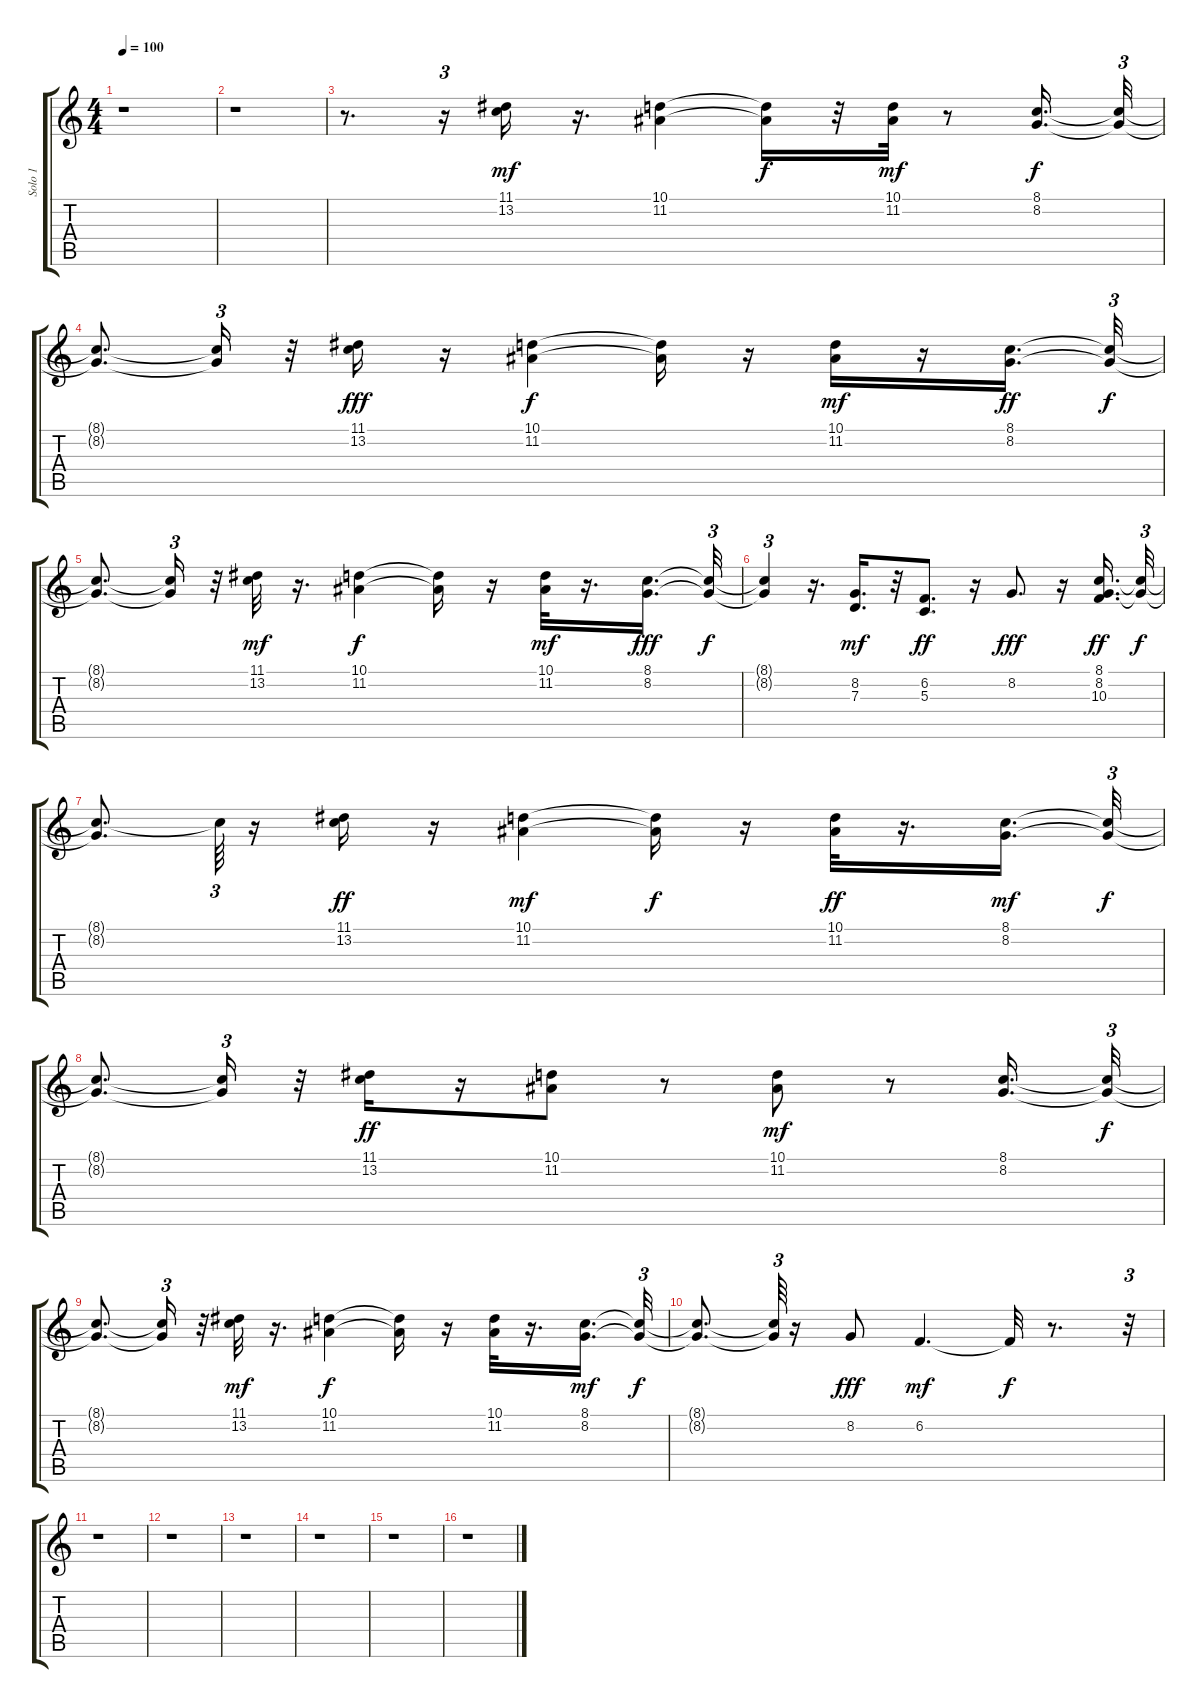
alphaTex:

\track ("Solo 1" "Solo 1") {instrument lead8bassandlead}
\staff {score tabs}
\tuning (E4 B3 G3 D3 A2 E2) {hide}
\ts (4 4)
\tempo 100
\clef g2
\ks c
r.1{dy f} |
r.1 |
r.8{d} r.16{tu (3 2)} (11.1 13.2).16{dy mf} r.16{d} (10.1 11.2).4 (10.1{t} 11.2{t}).16{dy f} r.32 (10.1 11.2).32{dy mf} r.8 (8.1 8.2).16{d dy f} (8.1{t} 8.2{t}).32{tu (3 2)} |
(8.1{t} 8.2{t}).8{d} (8.1{t} 8.2{t}).16{tu (3 2)} r.32 (11.1 13.2).16{dy fff} r.16 (10.1 11.2).4{dy f} (10.1{t} 11.2{t}).16 r.16 (10.1 11.2).16{dy mf} r.16 (8.1 8.2).16{d dy ff} (8.1{t} 8.2{t}).32{tu (3 2) dy f} |
(8.1{t} 8.2{t}).8{d} (8.1{t} 8.2{t}).16{tu (3 2)} r.32 (11.1 13.2).32{dy mf} r.16{d} (10.1 11.2).4{dy f} (10.1{t} 11.2{t}).16 r.16 (10.1 11.2).32{dy mf} r.16{d} (8.1 8.2).16{d dy fff} (8.1{t} 8.2{t}).32{tu (3 2) dy f} |
(8.1{t} 8.2{t}).4{tu (3 2)} r.16{d} (8.2 7.3).16{d dy mf} r.32 (6.2 5.3).8{d dy ff} r.16 8.2.8{d dy fff} r.16 (8.1 8.2 10.3).16{d dy ff} (8.1{t} 8.2{t}).32{tu (3 2) dy f} |
(8.1{t} 8.2{t}).8{d} 8.1{t}.64{tu (3 2)} r.16 (11.1 13.2).16{dy ff} r.16 (10.1 11.2).4{dy mf} (10.1{t} 11.2{t}).16{dy f} r.16 (10.1 11.2).32{dy ff} r.16{d} (8.1 8.2).16{d dy mf} (8.1{t} 8.2{t}).32{tu (3 2) dy f} |
(8.1{t} 8.2{t}).8{d} (8.1{t} 8.2{t}).16{tu (3 2)} r.32 (11.1 13.2).16{dy ff} r.16 (10.1 11.2).8 r.8 (10.1 11.2).8{dy mf} r.8 (8.1 8.2).16{d} (8.1{t} 8.2{t}).32{tu (3 2) dy f} |
(8.1{t} 8.2{t}).8{d} (8.1{t} 8.2{t}).16{tu (3 2)} r.32 (11.1 13.2).32{dy mf} r.16{d} (10.1 11.2).4{dy f} (10.1{t} 11.2{t}).16 r.16 (10.1 11.2).32 r.16{d} (8.1 8.2).16{d dy mf} (8.1{t} 8.2{t}).32{tu (3 2) dy f} |
(8.1{t} 8.2{t}).8{d} (8.1{t} 8.2{t}).64{tu (3 2)} r.16 8.2.8{dy fff} 6.2.4{d dy mf} 6.2{t}.32{dy f} r.8{d} r.32{tu (3 2)} |
r.1 |
r.1 |
r.1 |
r.1 |
r.1 |
r.1
